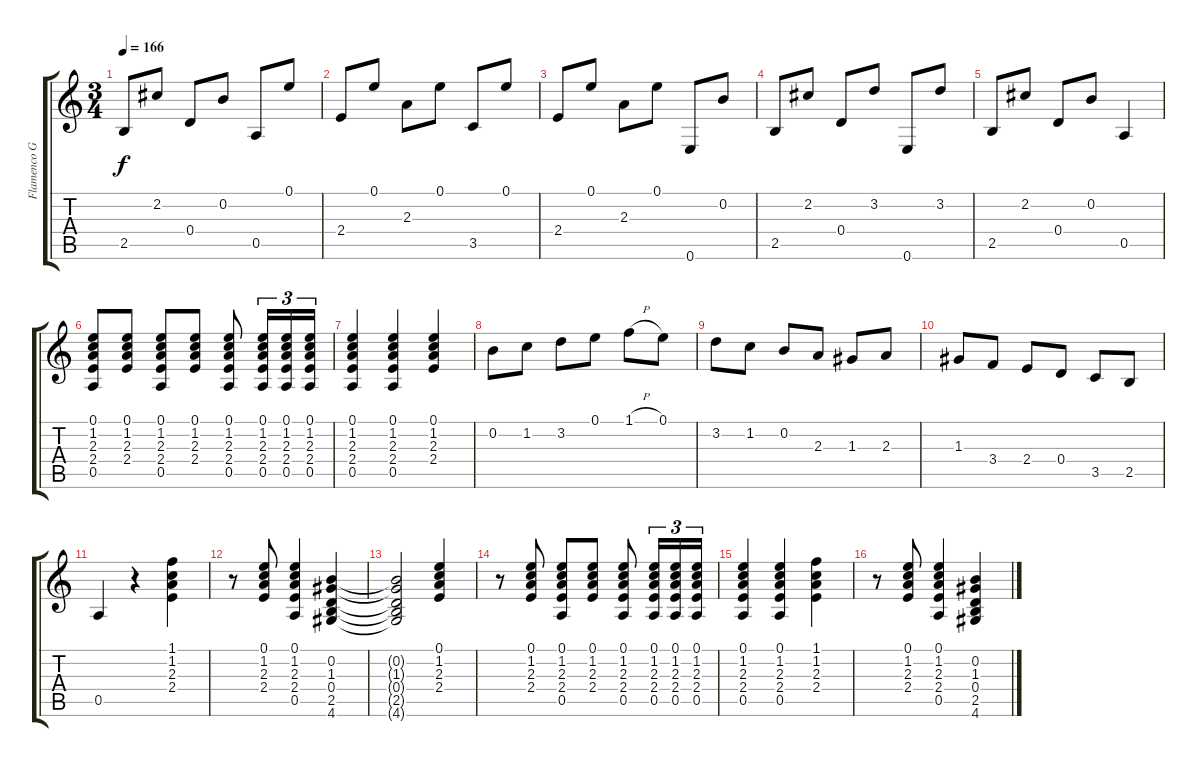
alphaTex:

\track ("Flamenco Guitar" "Flamenco G") {instrument acousticguitarnylon}
\staff {score tabs}
\tuning (E4 B3 G3 D3 A2 E2) {hide}
\ts (3 4)
\tempo 166
\clef g2
\ks c
2.5.8{dy f} 2.2.8 0.4.8 0.2.8 0.5.8 0.1.8 |
2.4.8 0.1.8 2.3.8 0.1.8 3.5.8 0.1.8 |
2.4.8 0.1.8 2.3.8 0.1.8 0.6.8 0.2.8 |
2.5.8 2.2.8 0.4.8 3.2.8 0.6.8 3.2.8 |
2.5.8 2.2.8 0.4.8 0.2.8 0.5.4 |
(0.1 1.2 2.3 2.4 0.5).8 (0.1 1.2 2.3 2.4).8 (0.1 1.2 2.3 2.4 0.5).8 (0.1 1.2 2.3 2.4).8 (0.1 1.2 2.3 2.4 0.5).8 (0.1 1.2 2.3 2.4 0.5).16{tu (3 2)} (0.1 1.2 2.3 2.4 0.5).16{tu (3 2)} (0.1 1.2 2.3 2.4 0.5).16{tu (3 2)} |
(0.1 1.2 2.3 2.4 0.5).4 (0.1 1.2 2.3 2.4 0.5).4 (0.1 1.2 2.3 2.4).4 |
0.2.8 1.2.8 3.2.8 0.1.8 1.1{h}.8 0.1.8 |
3.2.8 1.2.8 0.2.8 2.3.8 1.3.8 2.3.8 |
1.3.8 3.4.8 2.4.8 0.4.8 3.5.8 2.5.8 |
0.5.4 r.4 (1.1 1.2 2.3 2.4).4 |
r.8 (0.1 1.2 2.3 2.4).8 (0.1 1.2 2.3 2.4 0.5).4 (0.2 1.3 0.4 2.5 4.6).4 |
(0.2{t} 1.3{t} 0.4{t} 2.5{t} 4.6{t}).2 (0.1 1.2 2.3 2.4).4 |
r.8 (0.1 1.2 2.3 2.4).8 (0.1 1.2 2.3 2.4 0.5).8 (0.1 1.2 2.3 2.4).8 (0.1 1.2 2.3 2.4 0.5).8 (0.1 1.2 2.3 2.4 0.5).16{tu (3 2)} (0.1 1.2 2.3 2.4 0.5).16{tu (3 2)} (0.1 1.2 2.3 2.4 0.5).16{tu (3 2)} |
(0.1 1.2 2.3 2.4 0.5).4 (0.1 1.2 2.3 2.4 0.5).4 (1.1 1.2 2.3 2.4).4 |
r.8 (0.1 1.2 2.3 2.4).8 (0.1 1.2 2.3 2.4 0.5).4 (0.2 1.3 0.4 2.5 4.6).4
